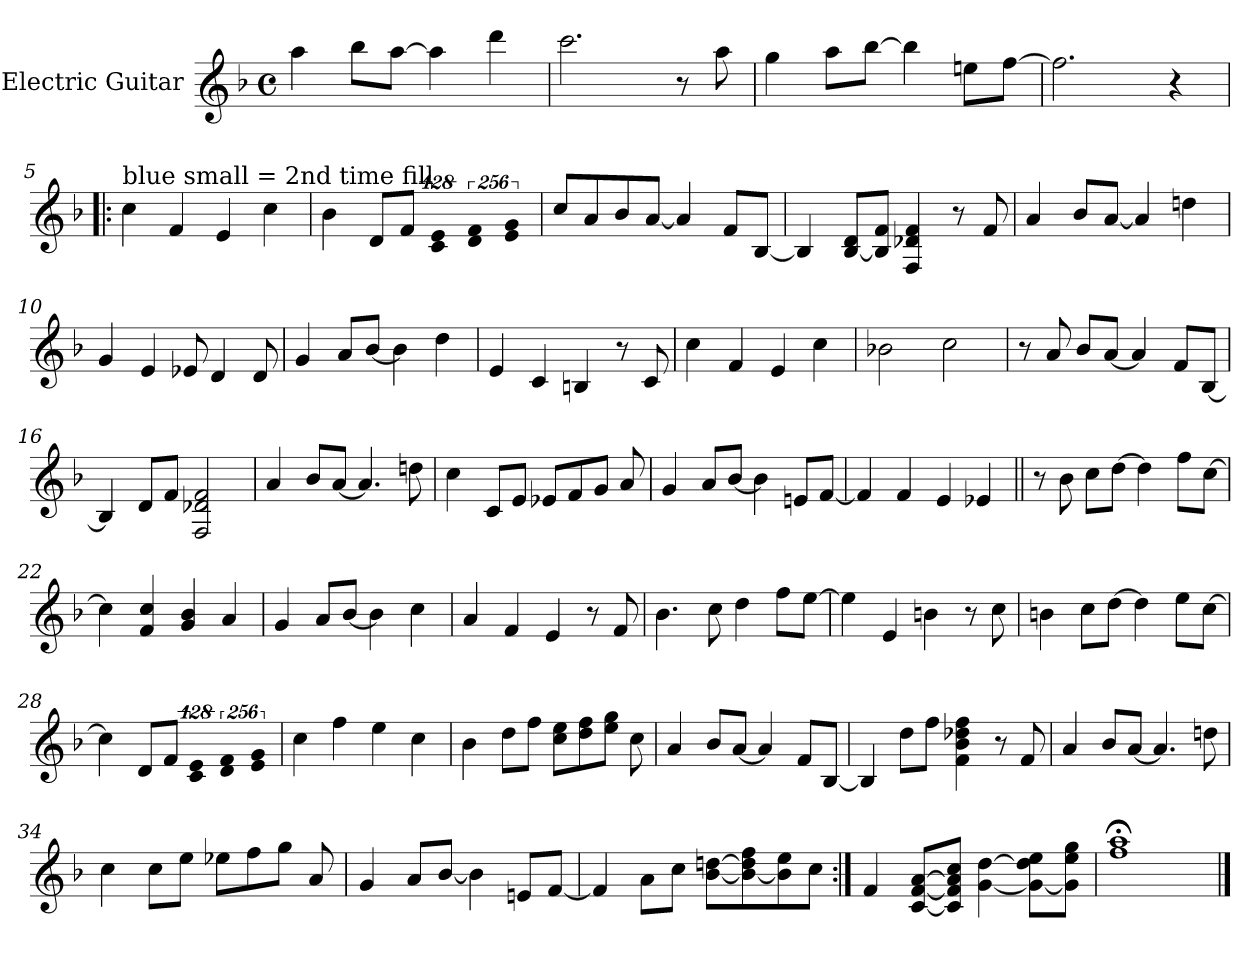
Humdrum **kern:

**kern
*part1
*staff1
*I"Electric Guitar
*I'E. Gtr.
!!LO:PB:g=z
*clefG2
*ITrd7c12
*k[b-]
*F:
*M4/4
*met(c)
*MM85
=1
4ai\
8b-i\L
[>8ai\J
4ai\]
4ddi\
=2
2.cci\
8r
8ai\
=3
4gi\
8ai\L
[>8b-i\J
4b-i\]
8eni\L
[>8fi\J
=4
2.fi\]
4r
!!LO:LB:g=z
=5!|:
!LO:TX:a:t=blue small = 2nd time fill
4ci\
4Fj/
4Ej/
4ci\
=6
4B-i\
8Dj/L
8Fj/J
!LO:N:vis=4
512%85Cj/ 512%85Ej
!LO:N:vis=4
1024%171Dj/ 1024%171Fj
!LO:N:vis=4
1024%171Ej/ 1024%171Gj
=7
8ci/L
8Ai/
8B-i/
[<8Ai/J
4Ai/]
8Fi/L
[<8BB-i/J
=8
4BB-i/]
[<8BB-j/ 8DjL
8BB-j/] 8FjJ
4FFj/ 4D-Xj 4Fj
8r
8Fi/
!!LO:LB:g=z
=9
4Ai/
8B-i/L
[<8Ai/J
4Ai/]
4dni\
=10
4Gi/
4Ej/
8E-Xj/
4Dj/
8Di/
=11
4Gi/
8Ai/L
[<8B-i/J
4B-i\]
4di\
=12
4Ei/
4Cj/
4BBnj/
8r
8Ci/
!!LO:LB:g=z
=13
4ci\
4Fj/
4Ej/
4ci\
=14
2B-Xi\
2ci\
=15
8r
8Ai/
8B-i/L
[<8Ai/J
4Ai/]
8Fi/L
[<8BB-i/J
=16
4BB-i/]
8Dj/L
8Fj/J
2FFj/ 2D-Xj 2Fj
!!LO:LB:g=z
=17
4Ai/
8B-i/L
[<8Ai/J
4.Ai/]
8dni\
=18
4ci\
8Cj/L
8Ej/J
8E-Xj/L
8Fj/
8Gj/J
8Ai/
=19
4Gi/
8Ai/L
[<8B-i/J
4B-i\]
8Eni/L
[<8Fi/J
=20
4Fi/]
4Fj/
4Ej/
4E-Xj/
!!LO:LB:g=z
=21||
8r
8B-i\
8ci\L
[>8di\J
4di\]
8fi\L
[>8ci\J
=22
4ci\]
4Fj/ 4cj
4Gj/ 4B-j
4Ai/
=23
4Gi/
8Ai/L
[<8B-i/J
4B-i\]
4ci\
=24
4Ai/
4Fj/
4Ej/
8r
8Fi/
!!LO:LB:g=z
=25
4.B-i\
8ci\
4di\
8fi\L
[>8ei\J
=26
4ei\]
4Ej/
4Bnj\
8r
8ci\
=27
4Bni\
8ci\L
[>8di\J
4di\]
8ei\L
[>8ci\J
=28
4ci\]
8Dj/L
8Fj/J
!LO:N:vis=4
512%85Cj/ 512%85Ej
!LO:N:vis=4
1024%171Dj/ 1024%171Fj
!LO:N:vis=4
1024%171Ej/ 1024%171Gj
!!LO:LB:g=z
=29
4ci\
4fj\
4ej\
4ci\
=30
4B-i\
8dj\L
8fj\J
8cj\ 8ejL
8dj\ 8fj
8ej\ 8gjJ
8ci\
=31
4Ai/
8B-i/L
[<8Ai/J
4Ai/]
8Fi/L
[<8BB-i/J
=32
4BB-i/]
8dj\L
8fj\J
4Fj\ 4B-j 4d-Xj 4fj
8r
8Fi/
=33
4Ai/
8B-i/L
[<8Ai/J
4.Ai/]
8dni\
!!LO:LB:g=z
=34
4ci\
8cj\L
8ej\J
8e-Xj\L
8fj\
8gj\J
8Ai/
=35
4Gi/
8Ai/L
[<8B-i/J
4B-i\]
8Eni/L
[<8Fi/J
=36
4Fi/]
8Aj\L
8cj\J
[<8B-j\ [>8dnjL
8B-j\_< 8dj] 8fj
8B-j\] 8ej
8cj\J
=37:|!
4Fi/
[<8Cj/ [<8Fj [>8AjL
8Cj/] 8Fj] 8Aj] 8cjJ
[<4Gj\ [>4dj
8Gj\_< 8dj] 8ejL
8Gj\] 8ej 8gjJ
=38
1fi; 1ai;
==
*-
